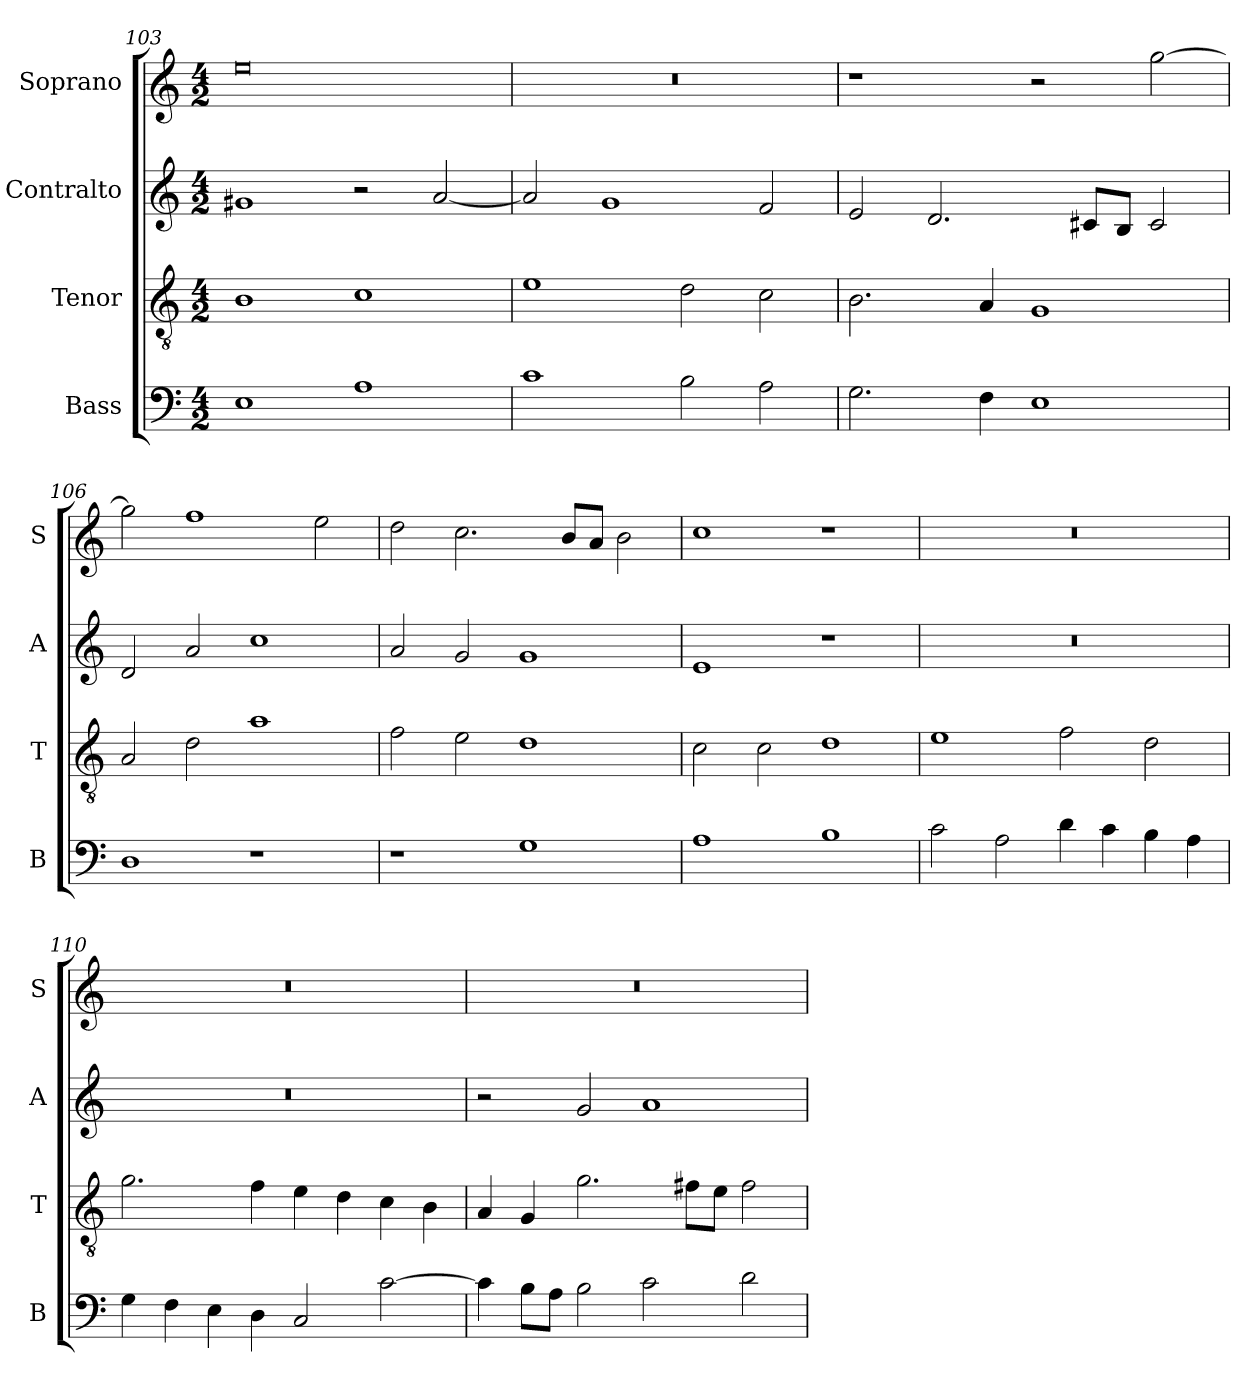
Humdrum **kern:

**kern	**kern	**kern	**kern
*part4	*part3	*part2	*part1
*staff4	*staff3	*staff2	*staff1
*I"Bass	*I"Tenor	*I"Contralto	*I"Soprano
*I'B	*I'T	*I'A	*I'S
*clefF4	*clefGv2	*clefG2	*clefG2
*k[]	*k[]	*k[]	*k[]
*G:mix	*G:mix	*G:mix	*G:mix
*M4/2	*M4/2	*M4/2	*M4/2
=103	=103	=103	=103
1E	1B	1g#X	0ee
1A	1c	2r	.
.	.	[2a	.
=104	=104	=104	=104
1c	1e	2a]	0r
.	.	1g	.
2B	2d	.	.
2A	2c	2f	.
=105	=105	=105	=105
2.G	2.B	2e	1r
.	.	2.d	.
4F	4A	.	.
1E	1G	.	2r
.	.	8c#X/L	.
.	.	8B/J	.
.	.	2c#	[2gg
=106	=106	=106	=106
1D	2A	2d	2gg]
.	2d	2a	1ff
1r	1a	1cc	.
.	.	.	2ee
=107	=107	=107	=107
1r	2f	2a	2dd
.	2e	2g	2.cc
1G	1d	1g	.
.	.	.	8b/L
.	.	.	8a/J
.	.	.	2b
=108	=108	=108	=108
1A	2c	1e	1cc
.	2c	.	.
1B	1d	1r	1r
=109	=109	=109	=109
2c	1e	0r	0r
2A	.	.	.
4d	2f	.	.
4c	.	.	.
4B	2d	.	.
4A	.	.	.
=110	=110	=110	=110
4G	2.g	0r	0r
4F	.	.	.
4E	.	.	.
4D	4f	.	.
2C	4e	.	.
.	4d	.	.
[2c	4c	.	.
.	4B	.	.
=111	=111	=111	=111
4c]	4A	2r	0r
8B\L	4G	.	.
8A\J	.	.	.
2B	2.g	2g	.
2c	.	1a	.
.	8f#X\L	.	.
.	8e\J	.	.
2d	2f#	.	.
=	=	=	=
*-	*-	*-	*-
